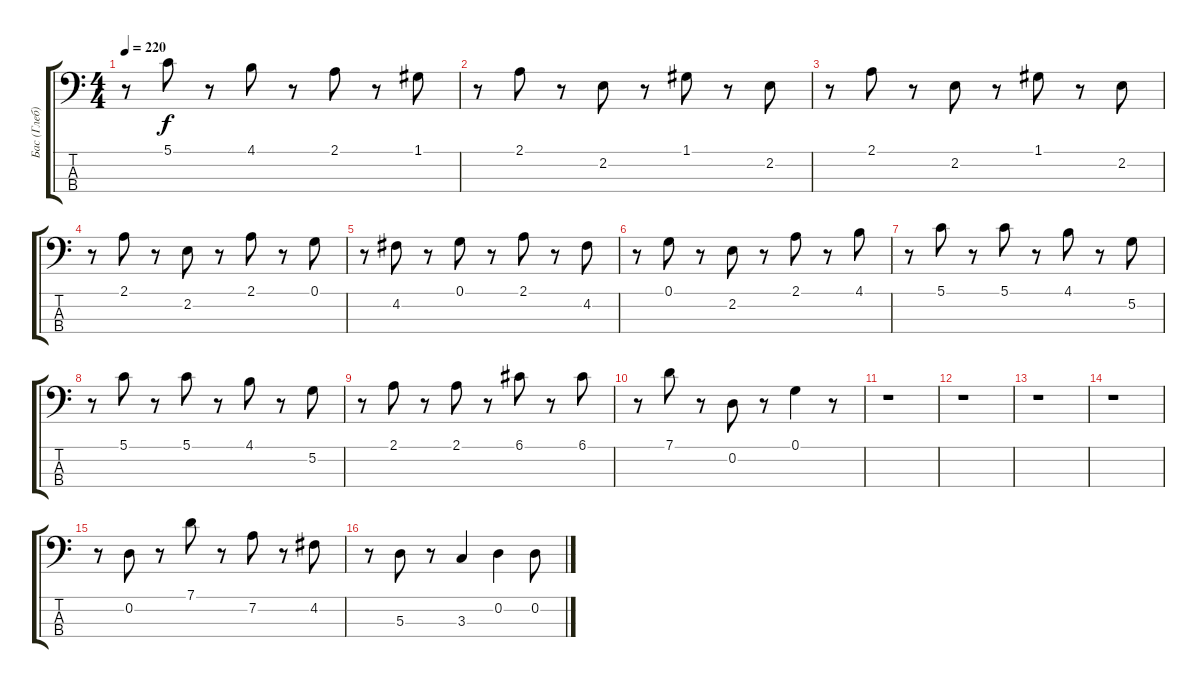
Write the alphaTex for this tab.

\track ("Бас (Глеб)" "Бас (Глеб)") {instrument electricbassfinger}
\staff {score tabs}
\tuning (G2 D2 A1 E1) {hide}
\ts (4 4)
\tempo 220
\clef f4
\ks c
r.8{dy f} 5.1.8 r.8 4.1.8 r.8 2.1.8 r.8 1.1.8 |
r.8 2.1.8 r.8 2.2.8 r.8 1.1.8 r.8 2.2.8 |
r.8 2.1.8 r.8 2.2.8 r.8 1.1.8 r.8 2.2.8 |
r.8 2.1.8 r.8 2.2.8 r.8 2.1.8 r.8 0.1.8 |
r.8 4.2.8 r.8 0.1.8 r.8 2.1.8 r.8 4.2.8 |
r.8 0.1.8 r.8 2.2.8 r.8 2.1.8 r.8 4.1.8 |
r.8 5.1.8 r.8 5.1.8 r.8 4.1.8 r.8 5.2.8 |
r.8 5.1.8 r.8 5.1.8 r.8 4.1.8 r.8 5.2.8 |
r.8 2.1.8 r.8 2.1.8 r.8 6.1.8 r.8 6.1.8 |
r.8 7.1.8 r.8 0.2.8 r.8 0.1.4 r.8 |
r.1 |
r.1 |
r.1 |
r.1 |
r.8 0.2.8 r.8 7.1.8 r.8 7.2.8 r.8 4.2.8 |
r.8 5.3.8 r.8 3.3.4 0.2.4 0.2.8
